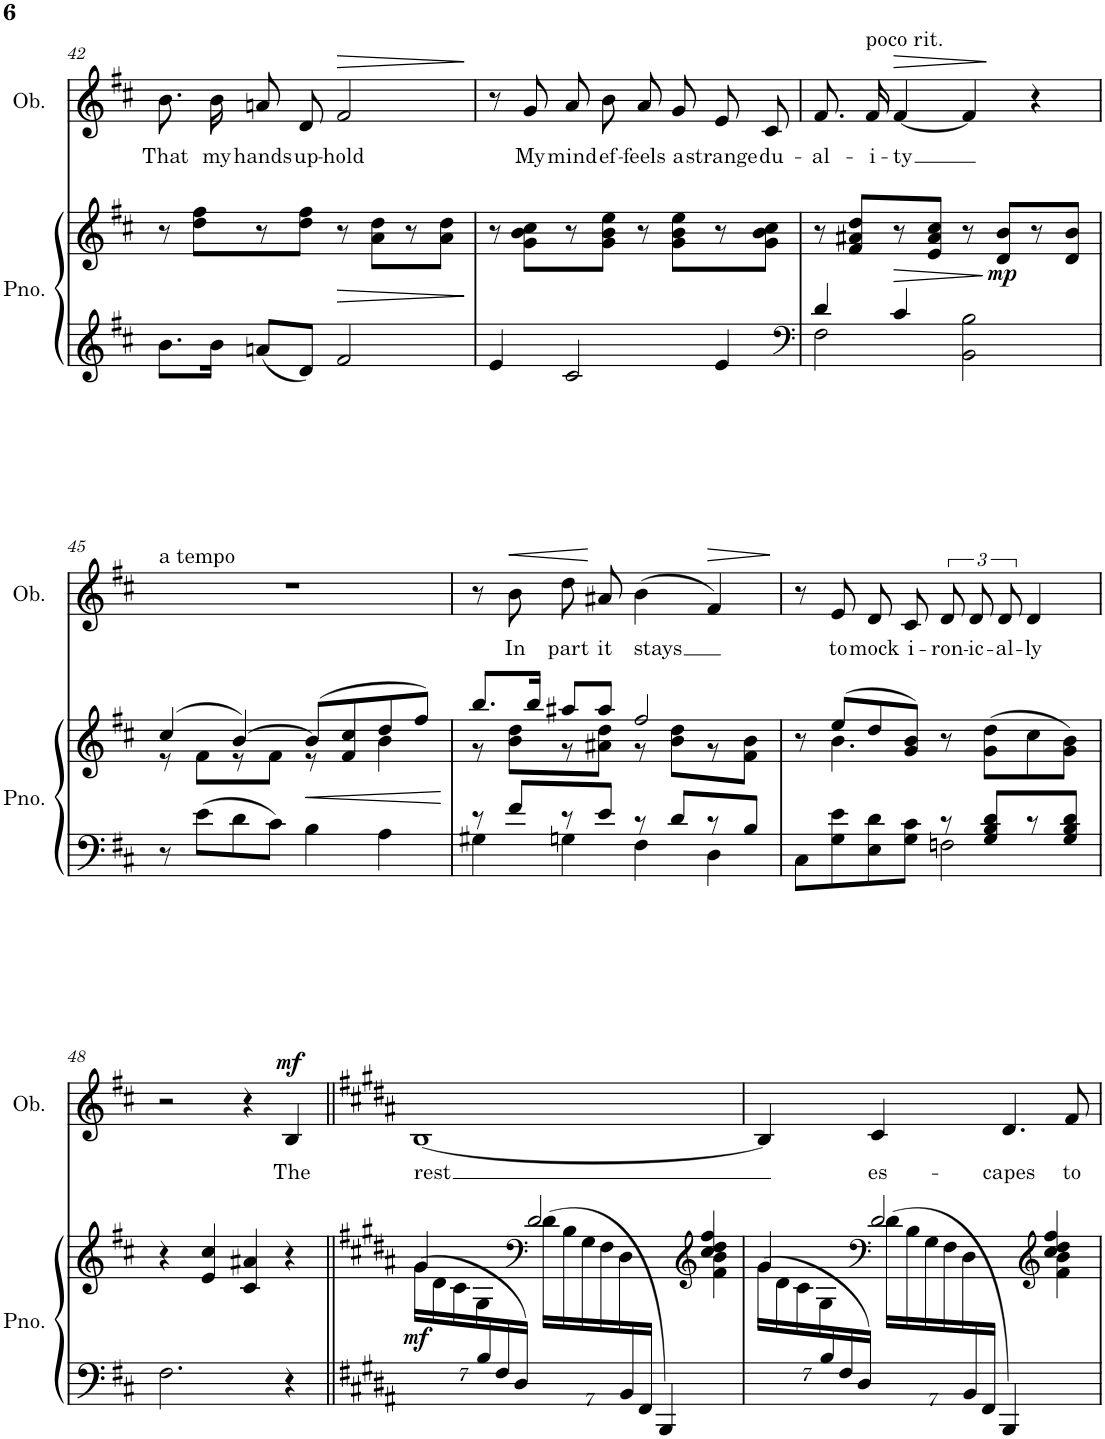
**kern	**kern	**dynam	**kern	**text	**dynam
*part2	*part2	*part2	*part1	*part1	*part1
*staff3	*staff2	*staff2/3	*staff1	*staff1	*staff1
*I"Piano	*	*	*I"Oboe	*	*
*I'Pno.	*	*	*I'Ob.	*	*
!!LO:PB:g=z
*clefG2	*clefG2	*	*clefG2	*	*
*k[f#c#]	*k[f#c#]	*	*k[f#c#]	*	*
*M4/4	*M4/4	*	*M4/4	*	*
=42	=42	=42	=42	=42	=42
!	!	!	!	!LO:LY:b	!
8.b\L	8r	.	8.b\L	That	.
.	8dd\ 8ff#\L	.	.	.	.
!	!	!	!	!LO:LY:b	!
16b\Jk	.	.	16b\Jk	my	.
!	!	!	!	!LO:LY:b	!
8an/L	8r	.	8an/L	hands	.
!	!	!	!	!LO:LY:b	!
8d/J	8dd\ 8ff#\J	.	8d/J	up-	.
!	!	!LO:HP:b	!	!LO:LY:b	!LO:HP:b
2f#/	8r	>	2f#/	-hold	>
.	8a\ 8dd\L	.	.	.	.
.	8r	.	.	.	.
.	8a\ 8dd\J	.	.	.	.
=43	=43	=43	=43	=43	=43
4e/	8r	.	8r	.	.
!	!	!	!	!LO:LY:b	!
.	8g\ 8b\ 8cc#\L	.	8g/	My	.
!	!	!	!	!LO:LY:b	!
2c#/	8r	.	8a/L	mind	.
!	!	!	!	!LO:LY:b	!
.	8g\ 8b\ 8ee\J	.	8b/J	ef-	.
!	!	!	!	!LO:LY:b	!
.	8r	.	8a/L	-feels	.
!	!	!	!	!LO:LY:b	!
.	8g\ 8b\ 8ee\L	.	8g/J	a	.
!	!	!	!	!LO:LY:b	!
4e/	8r	.	8e/L	strange	.
!	!	!	!	!LO:LY:b	!
.	8g\ 8b\ 8cc#\J	.	8c#/J	du-	.
=44	=44	=44	=44	=44	=44
*clefF4	*	*	*	*	*
*^	*	*	*	*	*
!	!	!	!	!	!LO:LY:b	!
4d/	2F#\	8r	.	8.f#/L	-al-	.
.	.	8f#/ 8a#X/ 8dd/L	.	.	.	.
!	!	!	!	!LO:TX:a:t=poco rit.	!	!
!	!	!	!	!	!LO:LY:b	!
.	.	.	.	16f#/Jk	-i-	.
!	!	!	!LO:HP:b	!	!LO:LY:b	!LO:HP:b
4c#/	.	8r	>	[4f#/	-ty	>
.	.	8e/ 8a#/ 8cc#/J	.	.	.	.
2BB\ 2B\	2ryy	8r	.	4f#/]	.	.
.	.	8d/ 8b/L	]	.	.	.
.	.	8r	.	4r	.	]
.	.	8d/ 8b/J	.	.	.	.
*v	*v	*	*	*	*	*
!!LO:LB:g=z
=45	=45	=45	=45	=45	=45
*	*^	*	*	*	*
!	!	!	!	!LO:TX:a:t=a tempo	!	!
8r	(4cc#/	8r	.	1r	.	.
8e\L	.	8f#\L	.	.	.	.
8d\	[4b/)	8r	.	.	.	.
8c#\J	.	8f#\J	.	.	.	.
4B\	(8b/L]	8r	.	.	.	.
.	8f#/ 8cc#/	8ryy	.	.	.	.
4A\	8dd/	4b\	.	.	.	.
.	8ff#/J)	.	.	.	.	.
*	*v	*v	*	*	*	*
.	.	]	.	.	.
=46	=46	=46	=46	=46	=46
*^	*^	*	*	*	*
8r	4G#X\	8.bb/L	8r	.	8r	.	.
!	!	!	!	!	!	!LO:LY:b	!LO:HP:b
8f#/L	.	.	8b\ 8dd\L	.	8b\	In	<
.	.	16bb/Jk	.	.	.	.	.
!	!	!	!	!	!	!LO:LY:b	!
8r	4Gn\	8aa#X/L	8r	.	8dd\L	part	.
!	!	!	!	!	!	!LO:LY:b	!
8e/J	.	8aa#/J	8a#X\ 8dd\J	.	8a#X\J	it	]
!	!	!	!	!	!	!LO:LY:b	!
8r	4F#\	2ff#/	8r	.	(4b\	stays	.
8d/L	.	.	8b\ 8dd\L	.	.	.	.
8r	4D\	.	8r	.	4f#/)	.	.
8B/J	.	.	8f#\ 8b\J	.	.	.	.
*v	*v	*	*	*	*	*	*
*	*v	*v	*	*	*	*
.	.	.	.	.	[
=47	=47	=47	=47	=47	=47
*^	*^	*	*	*	*
8C#\L	2ryy	8r	8ryy	.	8r	.	.
!	!	!	!	!	!	!LO:LY:b	!
8G\ 8e\	.	(8ee/L	4.b\	.	8e/	to	.
!	!	!	!	!	!	!LO:LY:b	!
8E\ 8d\	.	8dd/	.	.	8d/L	mock	.
!	!	!	!	!	!	!LO:LY:b	!
8G\ 8c#\J	.	8g/ 8b/J)	.	.	8c#/J	i-	.
!	!	!	!	!	!	!LO:LY:b	!
8r	2Fn\	8r	2ryy	.	12d/L	-ron-	.
!	!	!	!	!	!	!LO:LY:b	!
.	.	.	.	.	12d/	-ic-	.
8G/ 8B/ 8d/L	.	(8g\ 8dd\L	.	.	.	.	.
!	!	!	!	!	!	!LO:LY:b	!
.	.	.	.	.	12d/J	-al-	.
!	!	!	!	!	!	!LO:LY:b	!
8r	.	8cc#\	.	.	4d/	-ly	.
8G/ 8B/ 8d/J	.	8g\ 8b\J)	.	.	.	.	.
*v	*v	*	*	*	*	*	*
*	*v	*v	*	*	*	*
!!LO:LB:g=z
=48	=48	=48	=48	=48	=48
2.F#\	4r	.	2r	.	.
.	4e/ 4cc#/	.	.	.	.
.	4c#/ 4a#X/	.	4r	.	.
!	!	!	!	!LO:LY:b	!LO:DY:a
4r	4r	.	4B/	The	mf
=49||	=49||	=49||	=49||	=49||	=49||
*k[f#c#g#d#a#]	*k[f#c#g#d#a#]	*	*k[f#c#g#d#a#]	*	*
*	*^	*	*	*	*
*	*	*Xbrackettup	*	*	*	*
!	!	!	!LO:DY:b	!	!LO:LY:b	!
7ryy	4g#/	(28g#\LL	mf	[1B	rest	.
.	.	28d#\	.	.	.	.
.	.	28c#\	.	.	.	.
.	.	28G#\	.	.	.	.
28B/	.	14.ryy	.	.	.	.
28F#/	.	.	.	.	.	.
28D#/JJ)	.	.	.	.	.	.
*	*clefF4	*	*	*	*	*
28%5ryy	2d#/	(28d#\LL	.	.	.	.
.	.	28B\	.	.	.	.
.	.	28G#\	.	.	.	.
.	.	28F#\	.	.	.	.
.	.	28D#\	.	.	.	.
28BB/	.	14%3.ryy	.	.	.	.
28FF#/JJ	.	.	.	.	.	.
4BBB/)	.	.	.	.	.	.
*	*clefG2	*	*	*	*	*
4ryy	4cc#/ 4dd#/ 4ff#/	4f#\ 4b\	.	.	.	.
=50	=50	=50	=50	=50	=50	=50
7ryy	4g#/	(28g#\LL	.	4B/]	.	.
.	.	28d#\	.	.	.	.
.	.	28c#\	.	.	.	.
.	.	28G#\	.	.	.	.
28B/	.	14.ryy	.	.	.	.
28F#/	.	.	.	.	.	.
28D#/JJ)	.	.	.	.	.	.
*	*clefF4	*	*	*	*	*
!	!	!	!	!	!LO:LY:b	!
28%5ryy	2d#/	(28d#\LL	.	4c#/	es-	.
.	.	28B\	.	.	.	.
.	.	28G#\	.	.	.	.
.	.	28F#\	.	.	.	.
.	.	28D#\	.	.	.	.
28BB/	.	14%3.ryy	.	.	.	.
28FF#/JJ	.	.	.	.	.	.
!	!	!	!	!	!LO:LY:b	!
4BBB/)	.	.	.	4.d#/	-capes	.
*	*clefG2	*	*	*	*	*
4ryy	4cc#/ 4dd#/ 4ff#/	4f#\ 4b\	.	.	.	.
!	!	!	!	!	!LO:LY:b	!
.	.	.	.	8f#/	to	.
*	*v	*v	*	*	*	*
=	=	=	=	=	=
*-	*-	*-	*-	*-	*-
